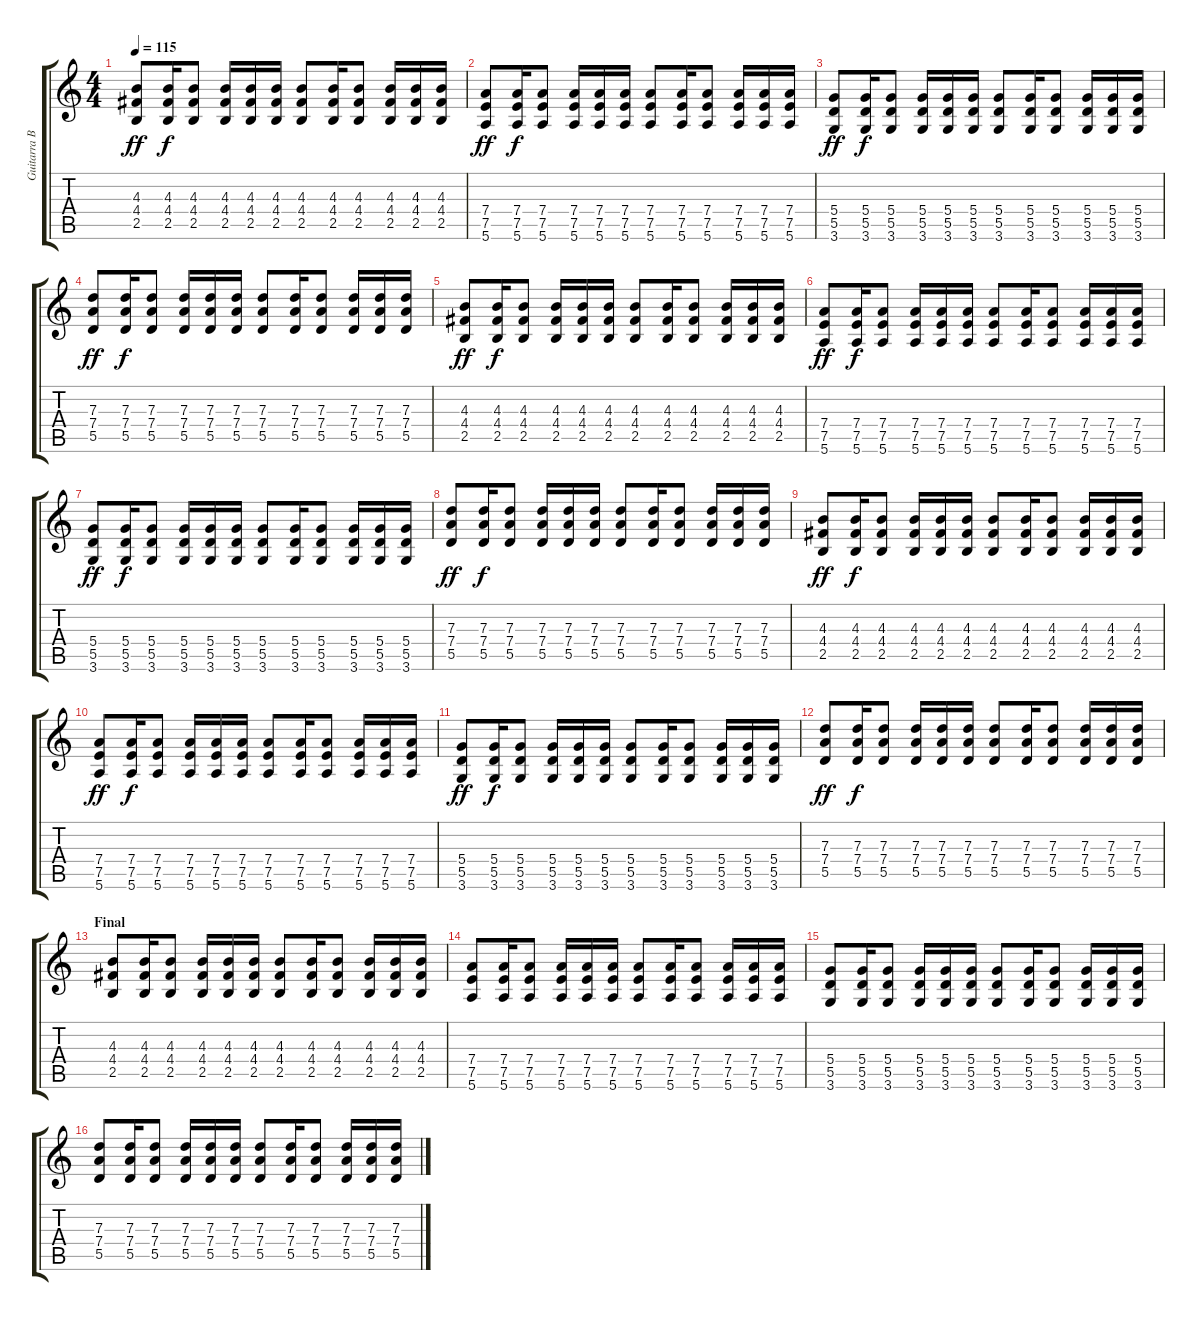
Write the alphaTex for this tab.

\track ("Guitarra Base" "Guitarra B") {instrument distortionguitar}
\staff {score tabs}
\tuning (E4 B3 G3 D3 A2 E2) {hide}
\ts (4 4)
\tempo 115
\clef g2
\ks c
(4.3 4.4 2.5).8{dy ff instrument distortionguitar} (4.3 4.4 2.5).16{dy f} (4.3 4.4 2.5).8 (4.3 4.4 2.5).16 (4.3 4.4 2.5).16 (4.3 4.4 2.5).16 (4.3 4.4 2.5).8 (4.3 4.4 2.5).16 (4.3 4.4 2.5).8 (4.3 4.4 2.5).16 (4.3 4.4 2.5).16 (4.3 4.4 2.5).16 |
(7.4 7.5 5.6).8{dy ff} (7.4 7.5 5.6).16{dy f} (7.4 7.5 5.6).8 (7.4 7.5 5.6).16 (7.4 7.5 5.6).16 (7.4 7.5 5.6).16 (7.4 7.5 5.6).8 (7.4 7.5 5.6).16 (7.4 7.5 5.6).8 (7.4 7.5 5.6).16 (7.4 7.5 5.6).16 (7.4 7.5 5.6).16 |
(5.4 5.5 3.6).8{dy ff} (5.4 5.5 3.6).16{dy f} (5.4 5.5 3.6).8 (5.4 5.5 3.6).16 (5.4 5.5 3.6).16 (5.4 5.5 3.6).16 (5.4 5.5 3.6).8 (5.4 5.5 3.6).16 (5.4 5.5 3.6).8 (5.4 5.5 3.6).16 (5.4 5.5 3.6).16 (5.4 5.5 3.6).16 |
(7.3 7.4 5.5).8{dy ff} (7.3 7.4 5.5).16{dy f} (7.3 7.4 5.5).8 (7.3 7.4 5.5).16 (7.3 7.4 5.5).16 (7.3 7.4 5.5).16 (7.3 7.4 5.5).8 (7.3 7.4 5.5).16 (7.3 7.4 5.5).8 (7.3 7.4 5.5).16 (7.3 7.4 5.5).16 (7.3 7.4 5.5).16 |
(4.3 4.4 2.5).8{dy ff instrument distortionguitar} (4.3 4.4 2.5).16{dy f} (4.3 4.4 2.5).8 (4.3 4.4 2.5).16 (4.3 4.4 2.5).16 (4.3 4.4 2.5).16 (4.3 4.4 2.5).8 (4.3 4.4 2.5).16 (4.3 4.4 2.5).8 (4.3 4.4 2.5).16 (4.3 4.4 2.5).16 (4.3 4.4 2.5).16 |
(7.4 7.5 5.6).8{dy ff} (7.4 7.5 5.6).16{dy f} (7.4 7.5 5.6).8 (7.4 7.5 5.6).16 (7.4 7.5 5.6).16 (7.4 7.5 5.6).16 (7.4 7.5 5.6).8 (7.4 7.5 5.6).16 (7.4 7.5 5.6).8 (7.4 7.5 5.6).16 (7.4 7.5 5.6).16 (7.4 7.5 5.6).16 |
(5.4 5.5 3.6).8{dy ff} (5.4 5.5 3.6).16{dy f} (5.4 5.5 3.6).8 (5.4 5.5 3.6).16 (5.4 5.5 3.6).16 (5.4 5.5 3.6).16 (5.4 5.5 3.6).8 (5.4 5.5 3.6).16 (5.4 5.5 3.6).8 (5.4 5.5 3.6).16 (5.4 5.5 3.6).16 (5.4 5.5 3.6).16 |
(7.3 7.4 5.5).8{dy ff} (7.3 7.4 5.5).16{dy f} (7.3 7.4 5.5).8 (7.3 7.4 5.5).16 (7.3 7.4 5.5).16 (7.3 7.4 5.5).16 (7.3 7.4 5.5).8 (7.3 7.4 5.5).16 (7.3 7.4 5.5).8 (7.3 7.4 5.5).16 (7.3 7.4 5.5).16 (7.3 7.4 5.5).16 |
(4.3 4.4 2.5).8{dy ff instrument distortionguitar} (4.3 4.4 2.5).16{dy f} (4.3 4.4 2.5).8 (4.3 4.4 2.5).16 (4.3 4.4 2.5).16 (4.3 4.4 2.5).16 (4.3 4.4 2.5).8 (4.3 4.4 2.5).16 (4.3 4.4 2.5).8 (4.3 4.4 2.5).16 (4.3 4.4 2.5).16 (4.3 4.4 2.5).16 |
(7.4 7.5 5.6).8{dy ff} (7.4 7.5 5.6).16{dy f} (7.4 7.5 5.6).8 (7.4 7.5 5.6).16 (7.4 7.5 5.6).16 (7.4 7.5 5.6).16 (7.4 7.5 5.6).8 (7.4 7.5 5.6).16 (7.4 7.5 5.6).8 (7.4 7.5 5.6).16 (7.4 7.5 5.6).16 (7.4 7.5 5.6).16 |
(5.4 5.5 3.6).8{dy ff} (5.4 5.5 3.6).16{dy f} (5.4 5.5 3.6).8 (5.4 5.5 3.6).16 (5.4 5.5 3.6).16 (5.4 5.5 3.6).16 (5.4 5.5 3.6).8 (5.4 5.5 3.6).16 (5.4 5.5 3.6).8 (5.4 5.5 3.6).16 (5.4 5.5 3.6).16 (5.4 5.5 3.6).16 |
(7.3 7.4 5.5).8{dy ff} (7.3 7.4 5.5).16{dy f} (7.3 7.4 5.5).8 (7.3 7.4 5.5).16 (7.3 7.4 5.5).16 (7.3 7.4 5.5).16 (7.3 7.4 5.5).8 (7.3 7.4 5.5).16 (7.3 7.4 5.5).8 (7.3 7.4 5.5).16 (7.3 7.4 5.5).16 (7.3 7.4 5.5).16 |
\section ("" "Final")
(4.3 4.4 2.5).8 (4.3 4.4 2.5).16 (4.3 4.4 2.5).8 (4.3 4.4 2.5).16 (4.3 4.4 2.5).16 (4.3 4.4 2.5).16 (4.3 4.4 2.5).8 (4.3 4.4 2.5).16 (4.3 4.4 2.5).8 (4.3 4.4 2.5).16 (4.3 4.4 2.5).16 (4.3 4.4 2.5).16 |
(7.4 7.5 5.6).8 (7.4 7.5 5.6).16 (7.4 7.5 5.6).8 (7.4 7.5 5.6).16 (7.4 7.5 5.6).16 (7.4 7.5 5.6).16 (7.4 7.5 5.6).8 (7.4 7.5 5.6).16 (7.4 7.5 5.6).8 (7.4 7.5 5.6).16 (7.4 7.5 5.6).16 (7.4 7.5 5.6).16 |
(5.4 5.5 3.6).8 (5.4 5.5 3.6).16 (5.4 5.5 3.6).8 (5.4 5.5 3.6).16 (5.4 5.5 3.6).16 (5.4 5.5 3.6).16 (5.4 5.5 3.6).8 (5.4 5.5 3.6).16 (5.4 5.5 3.6).8 (5.4 5.5 3.6).16 (5.4 5.5 3.6).16 (5.4 5.5 3.6).16 |
(7.3 7.4 5.5).8 (7.3 7.4 5.5).16 (7.3 7.4 5.5).8 (7.3 7.4 5.5).16 (7.3 7.4 5.5).16 (7.3 7.4 5.5).16 (7.3 7.4 5.5).8 (7.3 7.4 5.5).16 (7.3 7.4 5.5).8 (7.3 7.4 5.5).16 (7.3 7.4 5.5).16 (7.3 7.4 5.5).16
